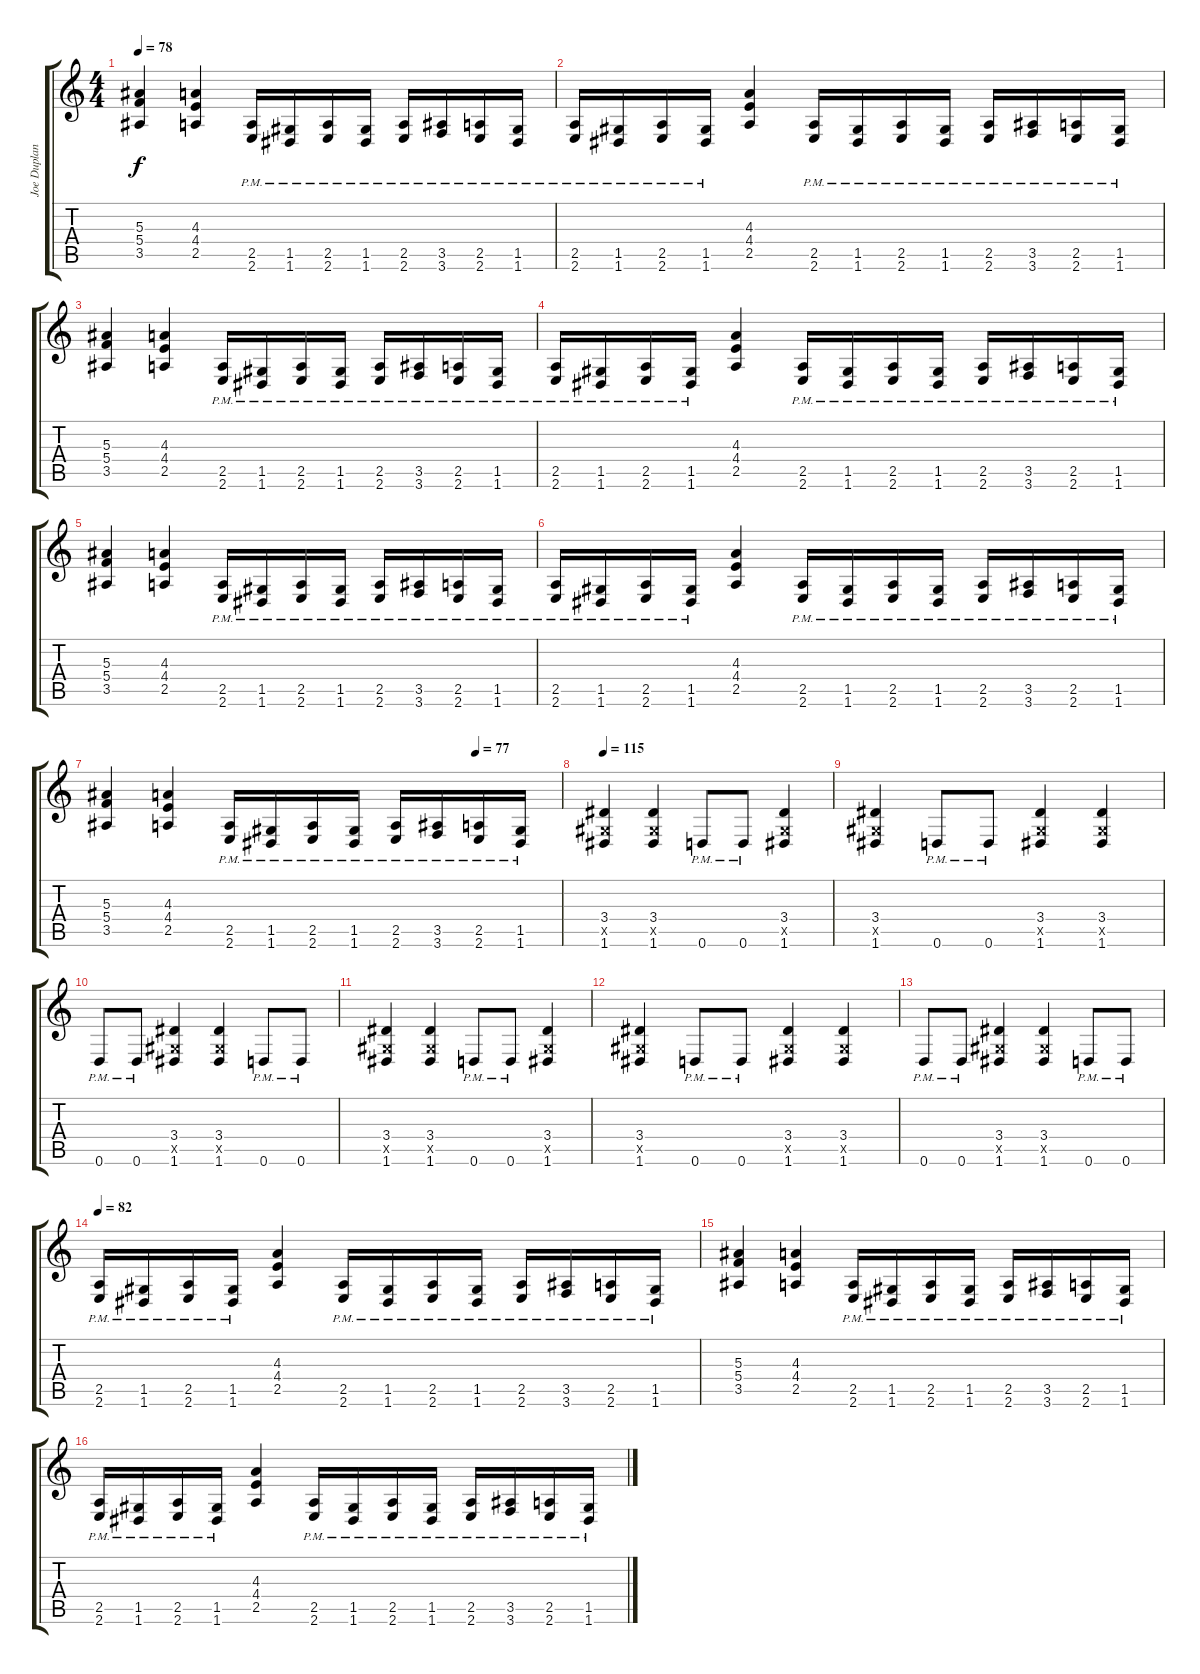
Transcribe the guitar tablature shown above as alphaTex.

\track ("Joe Duplantier " "Joe Duplan") {instrument overdrivenguitar}
\staff {score tabs}
\tuning (D4 A3 F3 C3 G2 D2) {hide}
\ts (4 4)
\tempo 78
\clef g2
\ks c
(5.3 5.4 3.5).4{dy f volume 12} (4.3 4.4 2.5).4 (2.5{pm} 2.6{pm}).16{volume 16} (1.5{pm} 1.6{pm}).16 (2.5{pm} 2.6{pm}).16 (1.5{pm} 1.6{pm}).16 (2.5{pm} 2.6{pm}).16 (3.5{pm} 3.6{pm}).16 (2.5{pm} 2.6{pm}).16 (1.5{pm} 1.6{pm}).16 |
(2.5{pm} 2.6{pm}).16 (1.5{pm} 1.6{pm}).16 (2.5{pm} 2.6{pm}).16 (1.5{pm} 1.6{pm}).16 (4.3 4.4 2.5).4{volume 12} (2.5{pm} 2.6{pm}).16{volume 16} (1.5{pm} 1.6{pm}).16 (2.5{pm} 2.6{pm}).16 (1.5{pm} 1.6{pm}).16 (2.5{pm} 2.6{pm}).16 (3.5{pm} 3.6{pm}).16 (2.5{pm} 2.6{pm}).16 (1.5{pm} 1.6{pm}).16 |
(5.3 5.4 3.5).4{volume 12} (4.3 4.4 2.5).4 (2.5{pm} 2.6{pm}).16{volume 16} (1.5{pm} 1.6{pm}).16 (2.5{pm} 2.6{pm}).16 (1.5{pm} 1.6{pm}).16 (2.5{pm} 2.6{pm}).16 (3.5{pm} 3.6{pm}).16 (2.5{pm} 2.6{pm}).16 (1.5{pm} 1.6{pm}).16 |
(2.5{pm} 2.6{pm}).16 (1.5{pm} 1.6{pm}).16 (2.5{pm} 2.6{pm}).16 (1.5{pm} 1.6{pm}).16 (4.3 4.4 2.5).4{volume 12} (2.5{pm} 2.6{pm}).16{volume 16} (1.5{pm} 1.6{pm}).16 (2.5{pm} 2.6{pm}).16 (1.5{pm} 1.6{pm}).16 (2.5{pm} 2.6{pm}).16 (3.5{pm} 3.6{pm}).16 (2.5{pm} 2.6{pm}).16 (1.5{pm} 1.6{pm}).16 |
(5.3 5.4 3.5).4{volume 12} (4.3 4.4 2.5).4 (2.5{pm} 2.6{pm}).16{volume 16} (1.5{pm} 1.6{pm}).16 (2.5{pm} 2.6{pm}).16 (1.5{pm} 1.6{pm}).16 (2.5{pm} 2.6{pm}).16 (3.5{pm} 3.6{pm}).16 (2.5{pm} 2.6{pm}).16 (1.5{pm} 1.6{pm}).16 |
(2.5{pm} 2.6{pm}).16 (1.5{pm} 1.6{pm}).16 (2.5{pm} 2.6{pm}).16 (1.5{pm} 1.6{pm}).16 (4.3 4.4 2.5).4{volume 12} (2.5{pm} 2.6{pm}).16{volume 16} (1.5{pm} 1.6{pm}).16 (2.5{pm} 2.6{pm}).16 (1.5{pm} 1.6{pm}).16 (2.5{pm} 2.6{pm}).16 (3.5{pm} 3.6{pm}).16 (2.5{pm} 2.6{pm}).16 (1.5{pm} 1.6{pm}).16 |
\tempo (77 0.8125)
(5.3 5.4 3.5).4{volume 12} (4.3 4.4 2.5).4 (2.5{pm} 2.6{pm}).16{volume 16} (1.5{pm} 1.6{pm}).16 (2.5{pm} 2.6{pm}).16 (1.5{pm} 1.6{pm}).16 (2.5{pm} 2.6{pm}).16 (3.5{pm} 3.6{pm}).16 (2.5{pm} 2.6{pm}).16 (1.5{pm} 1.6{pm}).16 |
\tempo 115
(3.4 1.5{x} 1.6).4 (3.4 1.5{x} 1.6).4 0.6{pm}.8 0.6{pm}.8 (3.4 1.5{x} 1.6).4 |
(3.4 1.5{x} 1.6).4 0.6{pm}.8 0.6{pm}.8 (3.4 1.5{x} 1.6).4 (3.4 1.5{x} 1.6).4 |
0.6{pm}.8 0.6{pm}.8 (3.4 1.5{x} 1.6).4 (3.4 1.5{x} 1.6).4 0.6{pm}.8 0.6{pm}.8 |
(3.4 1.5{x} 1.6).4 (3.4 1.5{x} 1.6).4 0.6{pm}.8 0.6{pm}.8 (3.4 1.5{x} 1.6).4 |
(3.4 1.5{x} 1.6).4 0.6{pm}.8 0.6{pm}.8 (3.4 1.5{x} 1.6).4 (3.4 1.5{x} 1.6).4 |
0.6{pm}.8 0.6{pm}.8 (3.4 1.5{x} 1.6).4 (3.4 1.5{x} 1.6).4 0.6{pm}.8 0.6{pm}.8 |
\tempo 82
(2.5{pm} 2.6{pm}).16 (1.5{pm} 1.6{pm}).16 (2.5{pm} 2.6{pm}).16 (1.5{pm} 1.6{pm}).16 (4.3 4.4 2.5).4{volume 12} (2.5{pm} 2.6{pm}).16{volume 16} (1.5{pm} 1.6{pm}).16 (2.5{pm} 2.6{pm}).16 (1.5{pm} 1.6{pm}).16 (2.5{pm} 2.6{pm}).16 (3.5{pm} 3.6{pm}).16 (2.5{pm} 2.6{pm}).16 (1.5{pm} 1.6{pm}).16 |
(5.3 5.4 3.5).4{volume 12} (4.3 4.4 2.5).4 (2.5{pm} 2.6{pm}).16{volume 16} (1.5{pm} 1.6{pm}).16 (2.5{pm} 2.6{pm}).16 (1.5{pm} 1.6{pm}).16 (2.5{pm} 2.6{pm}).16 (3.5{pm} 3.6{pm}).16 (2.5{pm} 2.6{pm}).16 (1.5{pm} 1.6{pm}).16 |
(2.5{pm} 2.6{pm}).16 (1.5{pm} 1.6{pm}).16 (2.5{pm} 2.6{pm}).16 (1.5{pm} 1.6{pm}).16 (4.3 4.4 2.5).4{volume 12} (2.5{pm} 2.6{pm}).16{volume 16} (1.5{pm} 1.6{pm}).16 (2.5{pm} 2.6{pm}).16 (1.5{pm} 1.6{pm}).16 (2.5{pm} 2.6{pm}).16 (3.5{pm} 3.6{pm}).16 (2.5{pm} 2.6{pm}).16 (1.5{pm} 1.6{pm}).16
